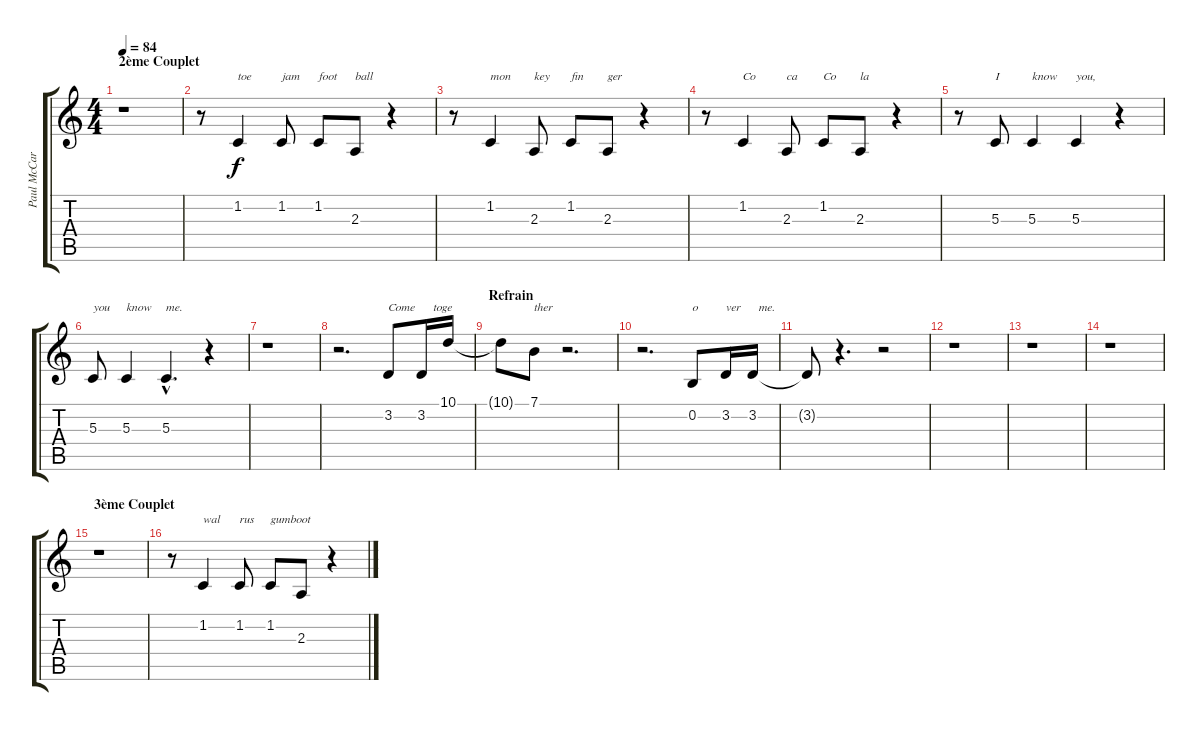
\track ("Paul McCartney" "Paul McCar") {instrument tenorsax}
\staff {score tabs}
\tuning (E4 B3 G3 D3 A2 E2) {hide}
\ts (4 4)
\section ("" "2ème Couplet")
\tempo 84
\clef g2
\ks c
r.1{dy f} |
r.8 1.2.4{txt "toe"} 1.2.8{txt "jam"} 1.2.8{txt "foot"} 2.3.8{txt "ball"} r.4 |
r.8 1.2.4{txt "mon"} 2.3.8{txt "key"} 1.2.8{txt "fin"} 2.3.8{txt "ger"} r.4 |
r.8 1.2.4{txt "Co"} 2.3.8{txt "ca"} 1.2.8{txt "Co"} 2.3.8{txt "la"} r.4 |
r.8 5.3.8{txt "I"} 5.3.4{txt "know"} 5.3.4{txt "you,"} r.4 |
5.3.8{txt "you"} 5.3.4{txt "know"} 5.3{hac}.4{d txt "me."} r.4 |
r.1 |
r.2{d} 3.2.8{txt "Come"} 3.2.16{txt "    toge"} 10.1.16 |
\section ("" "Refrain")
10.1{t}.8 7.1.8{txt "ther"} r.2{d} |
r.2{d} 0.2.8{txt "o"} 3.2.16{txt "ver"} 3.2.16{txt "  me."} |
3.2{t}.8 r.4{d} r.2 |
r.1 |
r.1 |
r.1 |
\section ("" "3ème Couplet")
r.1 |
r.8 1.2.4{txt "wal"} 1.2.8{txt "rus"} 1.2.8{txt "gumboot"} 2.3.8 r.4
